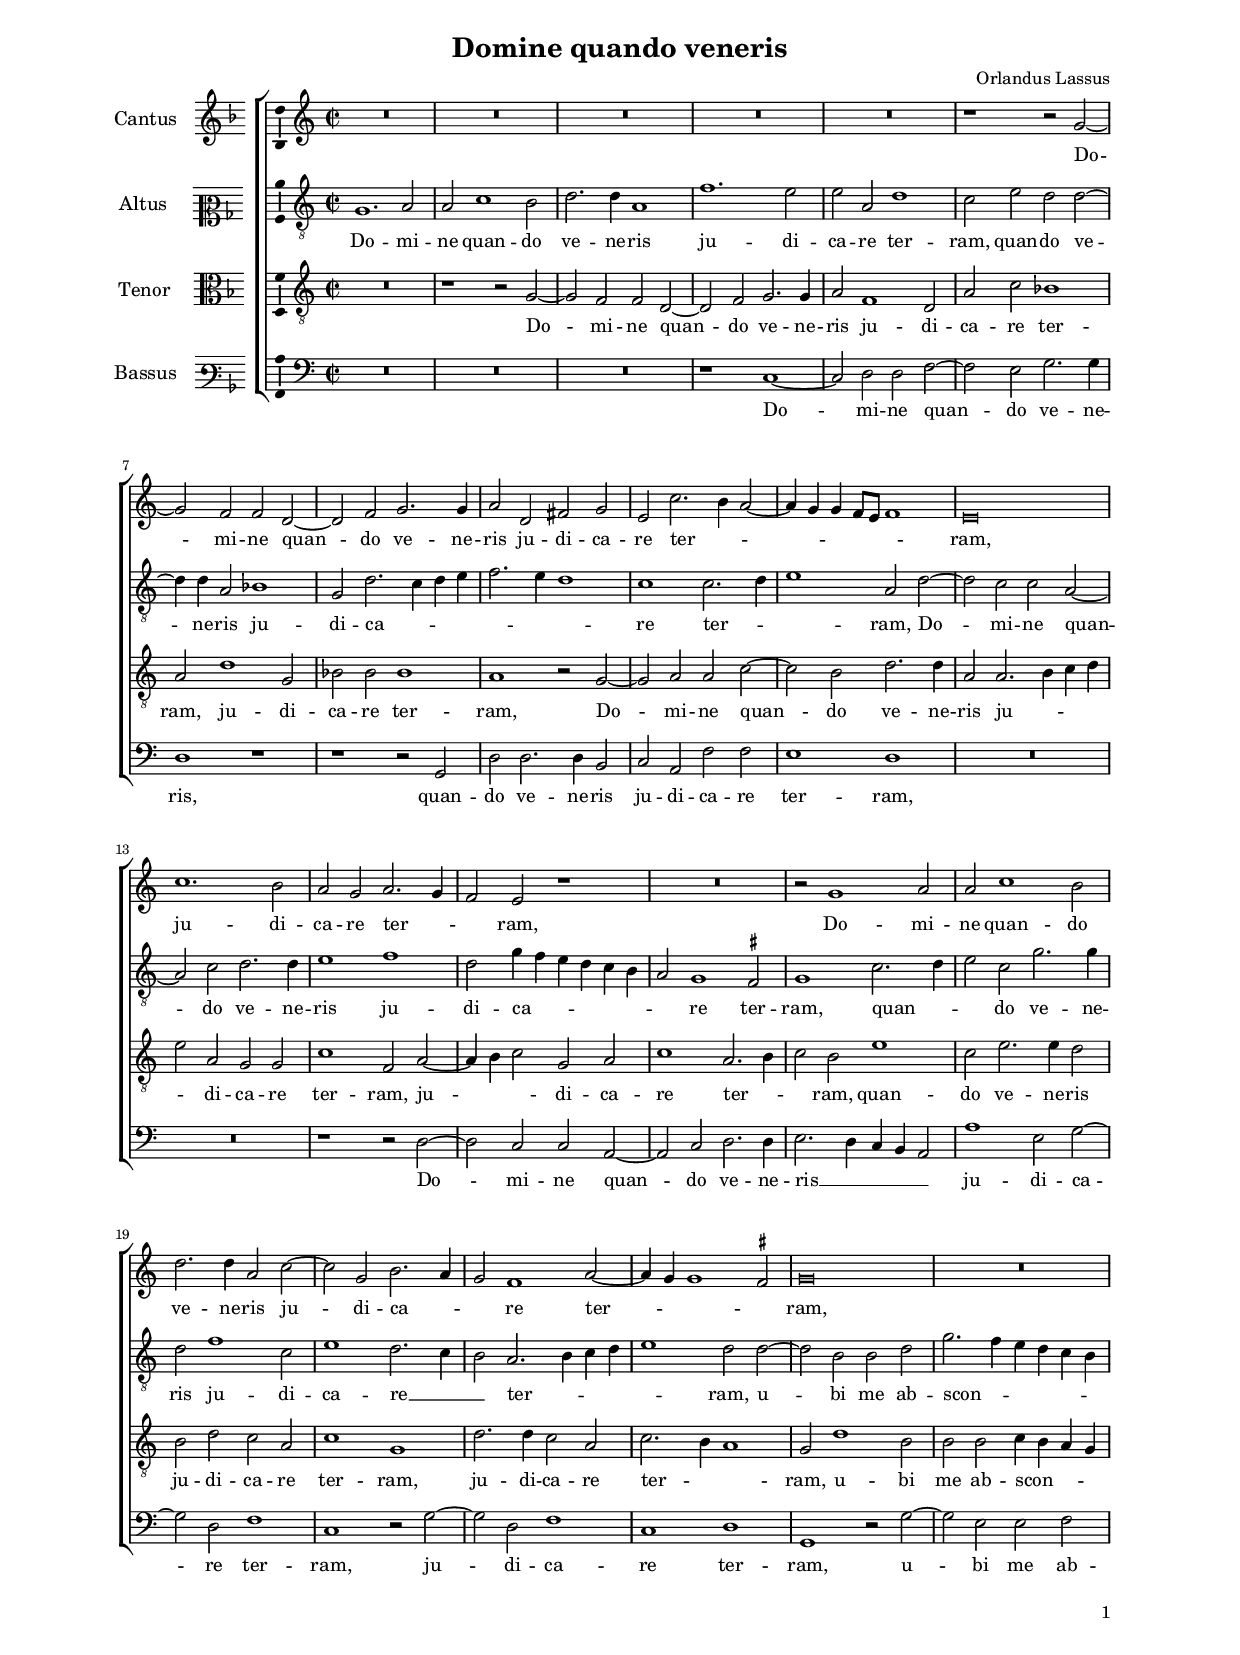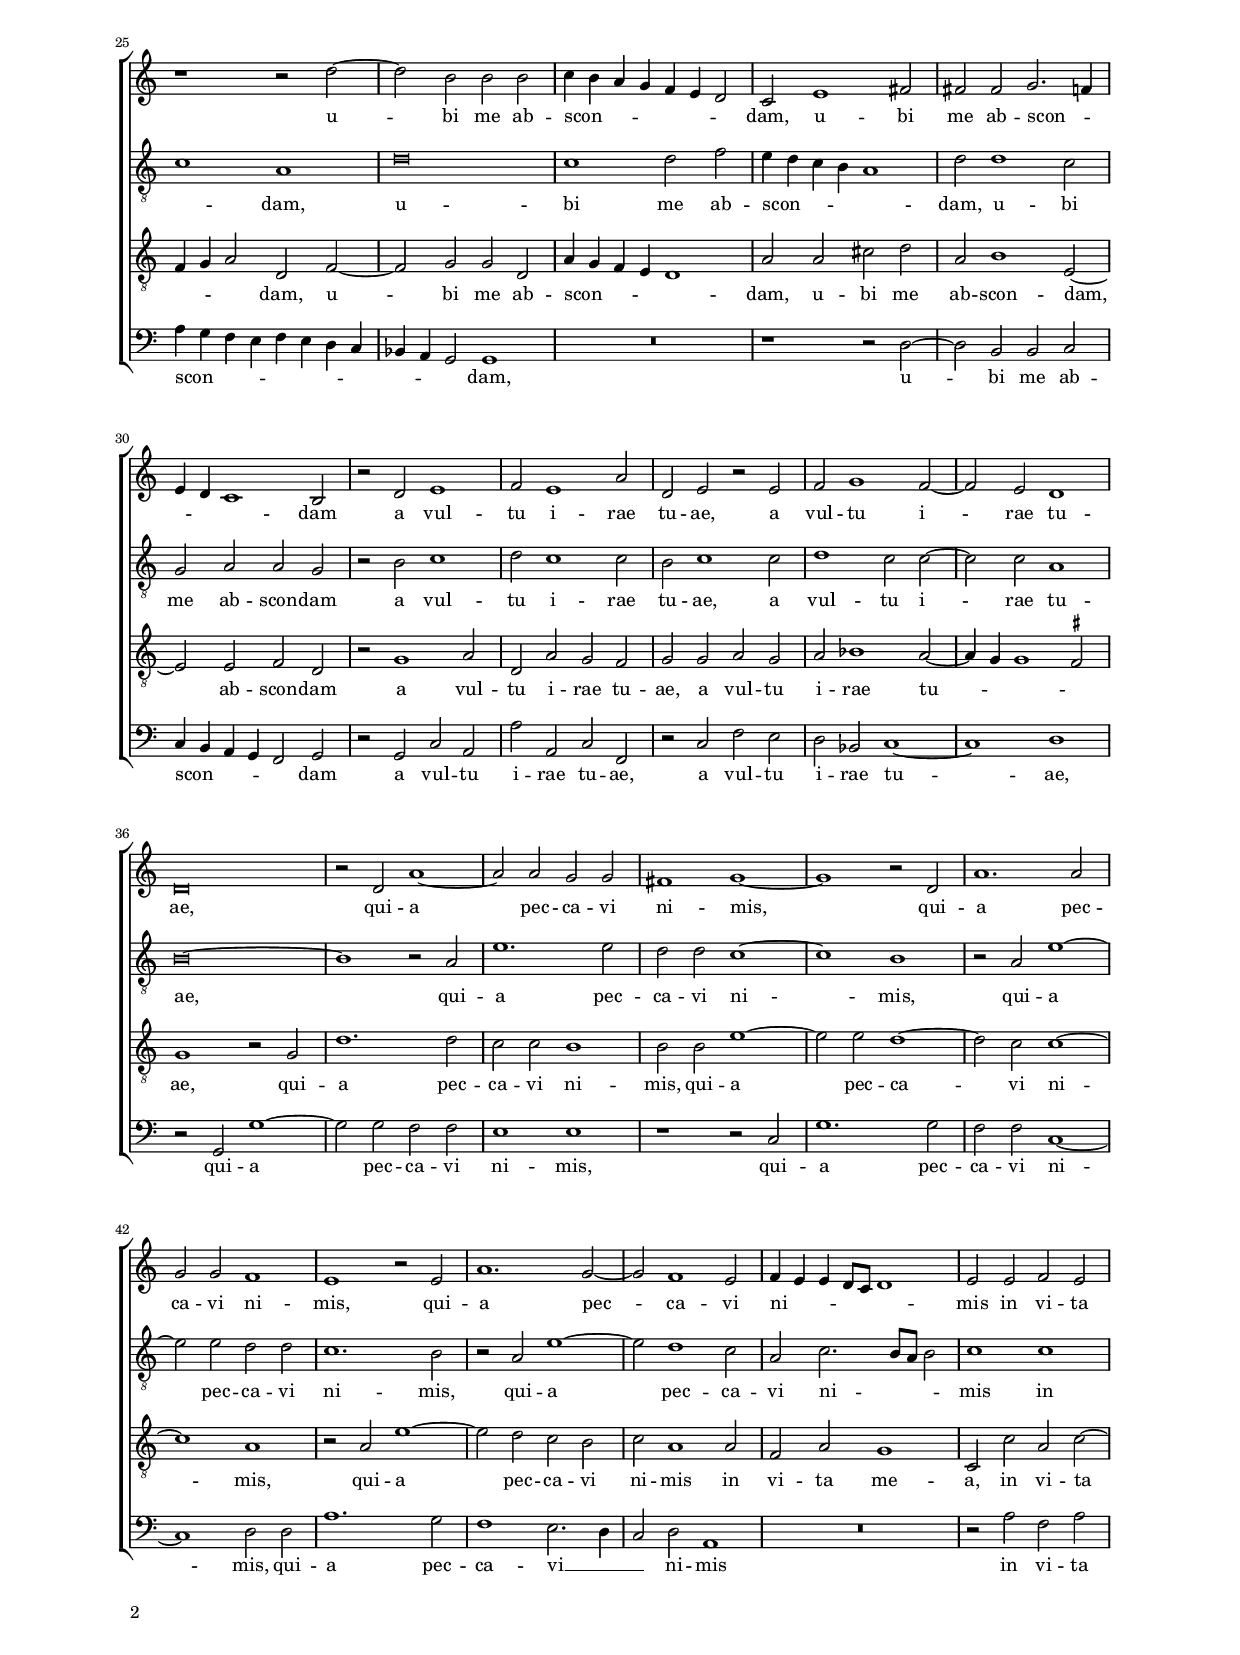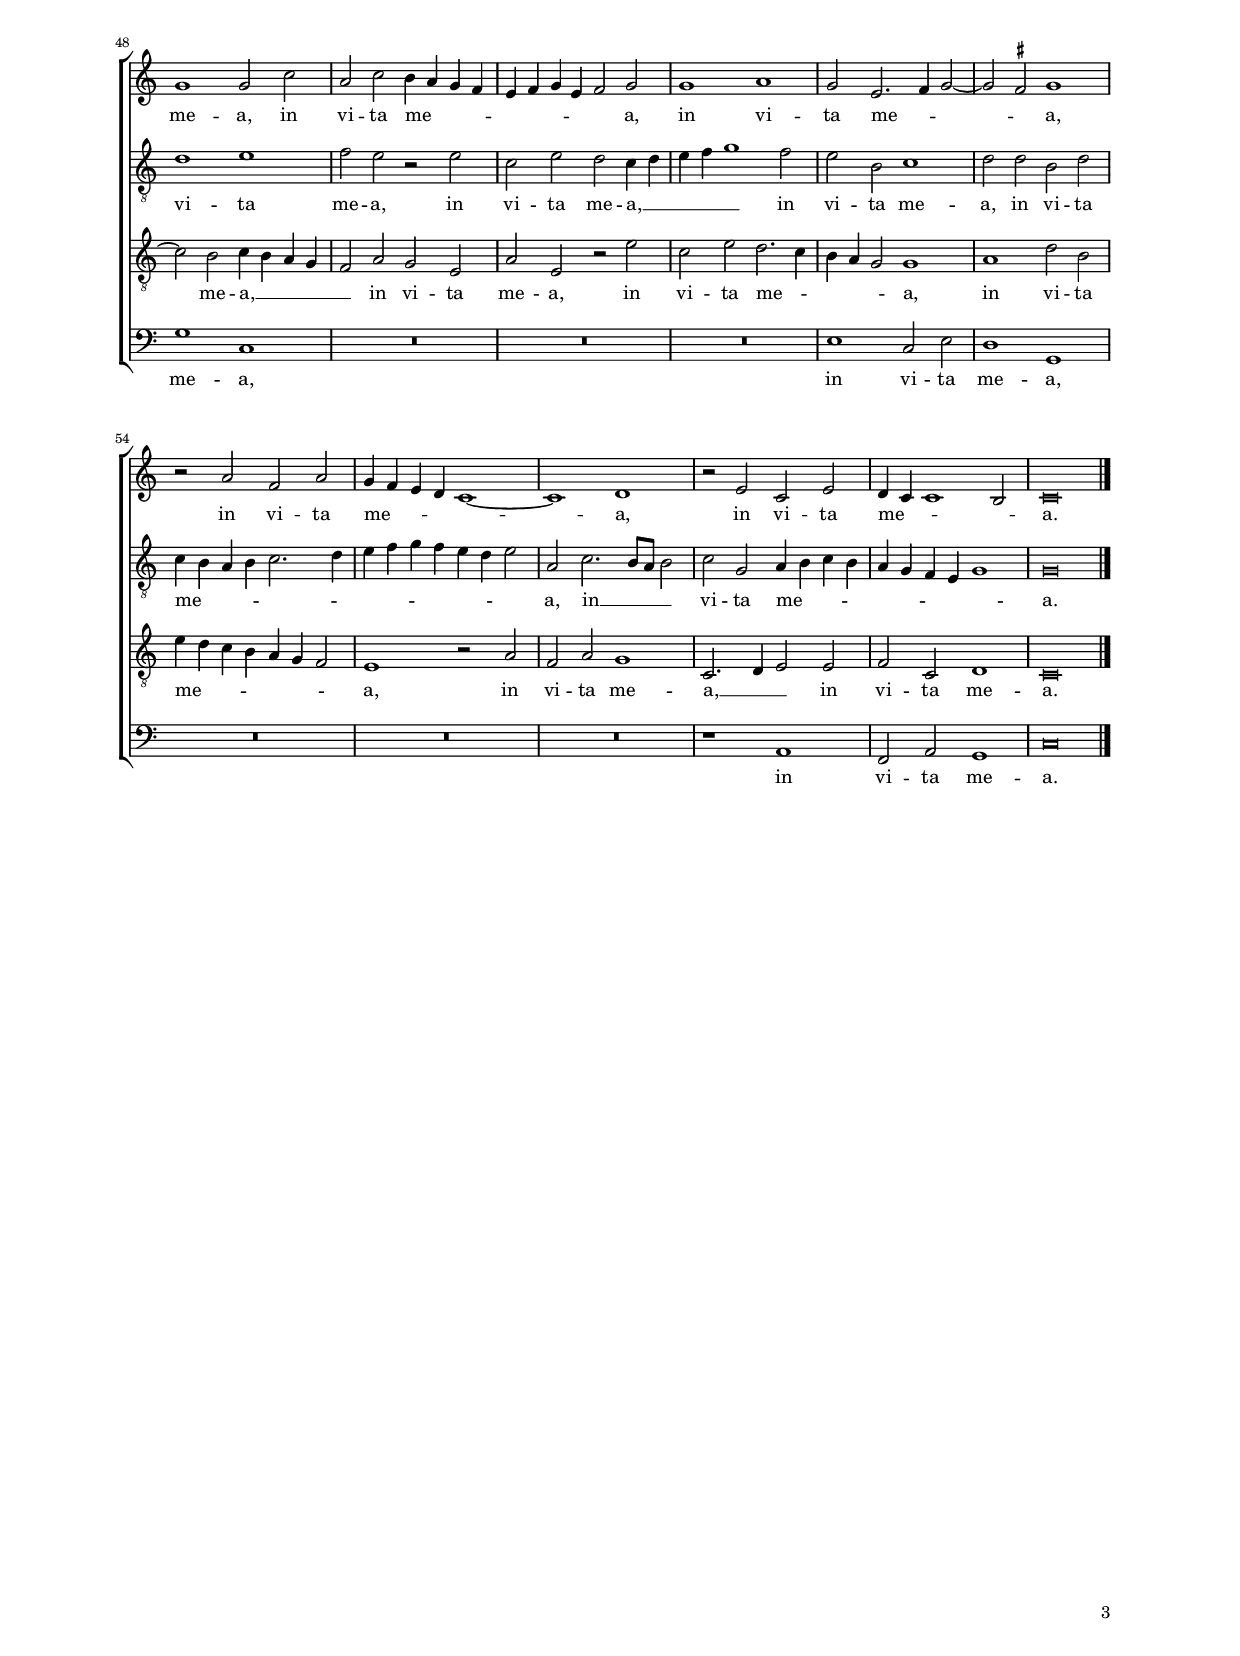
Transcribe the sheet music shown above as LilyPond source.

\header
{
  title="Domine quando veneris"
  composer="Orlandus Lassus"
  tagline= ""
}

\version "2.22.0"
\language deutsch
#(set-global-staff-size 15)
% #(set-default-paper-size "letter")
#(ly:set-option 'point-and-click #f)

	
global = {
    % \set Staff.autoBeaming = ##f        
	\key f \major
	\time 2/2 \set Score.measureLength = #(ly:make-moment 2/1)
    \set Score.tempoHideNote = ##t
    \tempo 2 = 90
    \skip 1*2*59 \bar "|."
	}

	ficta = { \once \set suggestAccidentals = ##t }
	
	forget = #(define-music-function (music) (ly:music?) #{
		\accidentalStyle forget
		$music
		\accidentalStyle default
		#})
	

\paper
	{
	top-margin = 1.7 \cm
	bottom-margin = 1.1 \cm
	left-margin = 2.2 \cm
	right-margin = 2.2 \cm
	ragged-bottom = ##f
	ragged-last-bottom = ##t
	print-page-number = ##f
	system-system-spacing = #'((basic-distance . 17) (minimum-distance . 14) (padding . 6) (strechability . 150))
        oddFooterMarkup=\markup   \fill-line { "" \fromproperty #'page:page-number-string }
        evenFooterMarkup=\markup  \fill-line { \fromproperty #'page:page-number-string "" }
        last-bottom-spacing = #'((basic-distance . 11) (minimum-distance . 7) (padding . 4))
%	systems-per-page = 3
%       page-count = 3        
%	min-systems-per-page = 3
	}


incipitcantus = \markup { \score {
	{
	\set Staff.instrumentName = \markup { \fontsize #1 "Cantus" }
	\key f \major
	\clef violin
	s4 \bar ""
	}
	\layout  {
	raggedright = ##t
	indent = 1.6 \cm
	line-width = 2.2\cm
	\context { \Staff \remove Time_signature_engraver }
	\override Staff.Clef.Y-extent = #'(0 . 0)
	}} \hspace #1 }
	
      
incipitaltus = \markup { \score {
	{
	\set Staff.instrumentName = \markup { \fontsize #1 "Altus" }
	\key f \major
	\clef mezzosoprano
	s4 \bar ""
	}
	\layout  {
	raggedright = ##t
	indent = 1.6 \cm
	line-width = 2.2\cm
	\context { \Staff \remove Time_signature_engraver }
	\override Staff.Clef.Y-extent = #'(0 . 0)
	}} \hspace #1 }


incipittenor = \markup { \score {
	{
	\set Staff.instrumentName = \markup { \fontsize #1 "Tenor" }
	\key f \major
	\clef alto
	s4 \bar ""
	}
	\layout  {
	raggedright = ##t
	indent = 1.6 \cm
	line-width = 2.2\cm
	\context { \Staff \remove Time_signature_engraver }
	\override Staff.Clef.Y-extent = #'(0 . 0)
	}} \hspace #1 }


incipitbassus = \markup { \score {
	{
	\set Staff.instrumentName = \markup { \fontsize #1 "Bassus" }
	\key f \major
	\clef varbaritone
	s4 \bar ""
	}
	\layout  {
	raggedright = ##t
	indent = 1.6 \cm
	line-width = 2.2\cm
	\context { \Staff \remove Time_signature_engraver }
	\override Staff.Clef.Y-extent = #'(0 . 0)
	}} \hspace #1 }


cantus =  \relative c''
	{
	R\breve
	R\breve
	R\breve
	R\breve
%5
	R\breve |
	r1 r2 c~
	c2 b b g~
	g2 b c2. c4
	d2 g, h c
%10
	a2 f'2. e4 d2~ |
	d4 c c b8 a b1
	a\breve
	f'1. e2
	d2 c d2. c4
%15
	b2 a r1 |
	R\breve
	r2 c1 d2
	d2 f1 e2
	g2. g4 d2 f~
%20
	f2 c e2. d4 |
	c2 b1 d2~
	d4 c c1 \ficta h2
	c\breve
	R\breve
%25
	r1 r2 g'~ |
	g2 e e e
	f4 e d c b a g2
	f2 a1 h2
	h2 h c2. b4
%30
	a4 g f1 e2 |
	r2 g a1
	b2 a1 d2
	g,2 a r a
	b2 c1 b2~ 
%35
	b2 a g1 |
	g\breve
	r2 g d'1~
	d2 d c c
	h1 c~
%40
	c1 r2 g |
	d'1. d2
	c2 c b1
	a1 r2 a
	d1. c2~
%45
	c2 b1 a2 |
	b4 a a g8 f g1
	a2 a b a
	c1 c2 f
	d2 f e4 d c b
%50
	a4 b c a b2 c |
	c1 d
	c2 a2. b4 c2~
	c2 \ficta h c1
	r2 d b d
%55
	c4 b a g f1~ |
	f1 g
	r2 a f a
	g4 f f1 e2
	f\breve |
	}


altus =  \relative c'
	{
	c1. d2
	d2 f1 e2
	g2. g4 d1
	b'1. a2
%5
	a2 d, g1 |
	f2 a g g~
	g4 g d2 es1
	c2 g'2. f4 g a
	b2. a4 g1
%10
	f1 f2. g4 |
	a1 d,2 g~
	g2 f f d~
	d2 f g2. g4
	a1 b
%15
	g2 c4 b a g f e |
	d2 c1 \ficta h2
	c1 f2. g4
	a2 f c'2. c4
	g2 b1 f2
%20
	a1 g2. f4 |
	e2 d2. e4 f g
	a1 g2 g~
	g2 e e g
	c2. b4 a g f e
%25
	f1 d |
	g\breve
	f1 g2 b
	a4 g f e d1
	g2 g1 f2
%30
	c2 d d c |
	r2 e f1
	g2 f1 f2
	e2 f1 f2
	g1 f2 f~
%35
	f2 f d1 |
	e\breve~
	e1 r2 d
	a'1. a2
	g2 g f1~
%40
	f1 e |
	r2 d a'1~
	a2 a g g
	f1. e2
	r2 d a'1~
%45
	a2 g1 f2 |
	d2 f2. e8 d e2
	f1 f
	g1 a
	b2 a r a
%50
	f2 a g f4 g |
	a4 b c1 b2
	a2 e f1
	g2 g e g
	f4 e d e f2. g4
%55
	a4 b c b a g a2 |
	d,2 f2. e8 d e2
	f2 c d4 e f e
	d4 c b a c1
	c\breve |
	
	}


tenor =  \relative c'
	{
	R\breve
	r1 r2 c~
	c2 b b g~
	g2 b c2. c4
%5
	d2 b1 g2 |
	d'2 f es1
	d2 g1 c,2
	es2 es es1
	d1 r2 c~
%10
	c2 d d f~ |
	f2 e g2. g4
	d2 d2. e4 f g
	a2 d, c c
	f1 b,2 d~
%15
	d4 e f2 c d |
	f1 d2. e4
	f2 e a1
	f2 a2. a4 g2
	e2 g f d
%20
	f1 c |
	g'2. g4 f2 d
	f2. e4 d1
	c2 g'1 e2
	e2 e f4 e d c
%25
	b4 c d2 g, b~ |
	b2 c c g
	d'4 c b a g1
	d'2 d fis g
	d2 e1 a,2~
%30
	a2 a b g |
	r2 c1 d2
	g,2 d' c b
	c2 c d c
	d2 es1 d2~
%35
	d4 c c1 \ficta h2 |
	c1 r2 c
	g'1. g2
	f2 f e1
	e2 e a1~
%40
	a2 a g1~ |
	g2 f f1~
	f1 d
	r2 d a'1~
	a2 g f e
%45
	f2 d1 d2 |
	b2 d c1
	f,2 f' d f~
	f2 e f4 e d c
	b2 d c a
%50
	d2 a r a' |
	f2 a g2. f4
	e4 d c2 c1
	d1 g2 e
	a4 g f e d c b2
%55
	a1 r2 d |
	b2 d c1
	f,2. g4 a2 a
	b2 f g1
	f\breve |
	}


bassus  =  \relative c
	{
	R\breve
	R\breve
	R\breve
	r1 f~
%5
	f2 g g b~ |
	b2 a c2. c4
	g1 r
	r1 r2 c,
	g'2 g2. g4 e2
%10
	f2 d b' b |
	a1 g
	R\breve
	R\breve
	r1 r2 g~
%15
	g2 f f d~ |
	d2 f g2. g4
	a2. g4 f e d2
	d'1 a2 c~
	c2 g b1
%20
	f1 r2 c'~ |
	c2 g b1
	f1 g
	c,1 r2 c'~
	c2 a a b
%25
	d4 c b a b4 a g f |
	es4 d c2 c1
	R\breve
	r1 r2 g'~
	g2 e e f
%30
	f4 e d c b2 c |
	r2 c f d
	d'2 d, f b,
	r2 f' b a
	g2 es f1~
%35
	f1 g |
	r2 c, c'1~
	c2 c b b
	a1 a
	r1 r2 f
%40
	c'1. c2 |
	b2 b f1~
	f1 g2 g
	d'1. c2
	b1 a2. g4
%45
	f2 g d1 |
	R\breve
	r2 d' b d
	c1 f,
	R\breve
%50
	R\breve |
	R\breve
	a1 f2 a
	g1 c,
	R\breve
%55
	R\breve |
	R\breve
	r1 d
	b2 d c1
	f\breve |
	}

lyricscantus = \lyricmode {
	Do -- mi -- ne quan -- do ve -- ne -- ris ju -- di -- ca -- re ter -- _ _ _ _ _ _ _ ram,
    ju -- di -- ca -- re ter -- _ _ ram,
    Do -- mi -- ne quan -- do ve -- ne -- ris ju -- di -- ca -- _ _ re ter -- _ _ _ ram,
    u -- bi me ab -- scon -- _ _ _ _ _ _ dam,
    u -- bi me ab -- scon -- _ _ _ _ dam
    a vul -- tu i -- rae tu -- ae,
    a vul -- tu i -- rae tu -- ae,
    qui -- a pec -- ca -- vi ni -- mis,
    qui -- a pec -- ca -- vi ni -- mis,
    qui -- a pec -- ca -- vi ni -- _ _ _ _ _ mis
    in vi -- ta me -- a,
    in vi -- ta me -- _ _ _ _ _ _ _ _ a,
    in vi -- ta me -- _ _ _ a,
    in vi -- ta me -- _ _ _ _ a,
    in vi -- ta me -- _ _ _ a.
	}


lyricsaltus = \lyricmode {
	Do -- mi -- ne quan -- do ve -- ne -- ris ju -- di -- ca -- re ter -- ram,
    quan -- do ve -- ne -- ris ju -- di -- ca -- _ _ _ _ _ _ re ter -- _ _ ram,
    Do -- mi -- ne quan -- do ve -- ne -- ris ju -- di -- ca -- _ _ _ _ _ _ re ter -- ram,
    quan -- _ _ do ve -- ne -- ris ju -- di -- ca -- re __ _ _ ter -- _ _ _ _ ram,
    u -- bi me ab -- scon -- _ _ _ _ _ _ dam,
    u -- bi me ab -- scon -- _ _ _ _ dam,
    u -- bi me ab -- scon -- dam
    a vul -- tu i -- rae tu -- ae,
    a vul -- tu i -- rae tu -- ae,
    qui -- a pec -- ca -- vi ni -- mis,
    qui -- a pec -- ca -- vi ni -- mis,
    qui -- a pec -- ca -- vi ni -- _ _ _ mis
    in vi -- ta me -- a,
    in vi -- ta me -- a, __ _ _ _ _ 
    in vi -- ta me -- a,
    in vi -- ta me -- _ _ _ _ _ _ _ _ _ _ _ _ a,
    in __ _ _ _ vi -- ta me -- _ _ _ _ _ _ _ _ a.
	}


lyricstenor = \lyricmode {
	Do -- mi -- ne quan -- do ve -- ne -- ris ju -- di -- ca -- re ter -- ram,
    ju -- di -- ca -- re ter -- ram,
    Do -- mi -- ne quan -- do ve -- ne -- ris ju -- _ _ _ _ di -- ca -- re ter -- ram,
    ju -- _ _ di -- ca -- re ter -- _ _ ram,
    quan -- do ve -- ne -- ris ju -- di -- ca -- re ter -- ram,
    ju -- di -- ca -- re ter -- _ _ ram,
    u -- bi me ab -- scon -- _ _ _ _ _ _ dam,
    u -- bi me ab -- scon -- _ _ _ _ dam,
    u -- bi me ab -- scon -- dam,
    ab -- scon -- dam
    a vul -- tu i -- rae tu -- ae,
    a vul -- tu i -- rae tu -- _ _ _ ae,
    qui -- a pec -- ca -- vi ni -- mis,
    qui -- a pec -- ca -- vi ni -- mis,
    qui -- a pec -- ca -- vi ni -- mis
    in vi -- ta me -- a,
    in vi -- ta me -- a, __ _ _ _ _
    in vi -- ta me -- a,
    in vi -- ta me -- _ _ _ _ a,
    in vi -- ta me -- _ _ _ _ _ _ a,
    in vi -- ta me -- a, __ _ _ 
    in vi -- ta me -- a.
	}


lyricsbassus = \lyricmode {
	Do -- mi -- ne quan -- do ve -- ne -- ris,
    quan -- do ve -- ne -- ris ju -- di -- ca -- re ter -- ram,
    Do -- mi -- ne quan -- do ve -- ne -- ris __ _ _ _ _ ju -- di -- ca -- re ter -- ram,
    ju -- di -- ca -- re ter -- ram,
    u -- bi me ab -- scon -- _ _ _ _ _ _ _ _ _ _ dam,
    u -- bi me ab -- scon -- _ _ _ _ dam
    a vul -- tu i -- rae tu -- ae,
    a vul -- tu i -- rae tu -- ae,
    qui -- a pec -- ca -- vi ni -- mis,
    qui -- a pec -- ca -- vi ni -- mis,
    qui -- a pec -- ca -- vi __ _ _ ni -- mis
    in vi -- ta me -- a,
    in vi -- ta me -- a,
    in vi -- ta me -- a.
	}


\score
{  
	\transpose f c {
	\new ChoirStaff \with { \override StaffGrouper.staff-staff-spacing.basic-distance = #12 }
	<<

	\new Staff << \global
	\new Voice="v1" {
		\set Staff.instrumentName=\incipitcantus
        %       \set Staff.instrumentName="S"
		\set Staff.midiInstrument = "reed organ"
		\clef "violin"
		\cantus }
	\new Lyrics \lyricsto "v1" {\lyricscantus }
	>>


	\new Staff << \global
	\new Voice="v2" {
		\set Staff.instrumentName=\incipitaltus
        %       \set Staff.instrumentName="A"
		\set Staff.midiInstrument = "reed organ"
        \clef "G_8"
		\altus}
	\new Lyrics \lyricsto "v2" {\lyricsaltus }
	>>


	\new Staff << \global
	\new Voice="v3" {
		\set Staff.instrumentName=\incipittenor
        %       \set Staff.instrumentName="T"
		\set Staff.midiInstrument = "reed organ"
		\clef "G_8"
		\tenor }
	\new Lyrics \lyricsto "v3" {\lyricstenor }
	>>


	\new Staff << \global
	\new Voice="v4" {
		\set Staff.instrumentName=\incipitbassus
        %       \set Staff.instrumentName="B"
		\set Staff.midiInstrument = "reed organ"
		\clef "bass" 
		\bassus }
	\new Lyrics \lyricsto "v4" {\lyricsbassus}
	>>

	>>
	} % transpose

	\layout
	{
	indent = 2.3 \cm
%	\context { \Lyrics \override VerticalAxisGroup.nonstaff-relatedstaff-spacing.padding = #2 }
%	\context { \Lyrics \override LyricText.font-size = #1 }
	\context { \Staff \override TimeSignature.break-visibility = #end-of-line-invisible }
    \context { \Staff \consists "Ambitus_engraver" }
%   \context { \Staff \consists "Custos_engraver" \override Custos.style = #'mensural }
%	\context { \Voice \override Slur.transparent = ##t }
	\context { \Score \override BarNumber.padding = #2 }
	\context { \Voice \override NoteHead.style = #'baroque }
	}

\midi
	{
	}
	
}


% EOF
